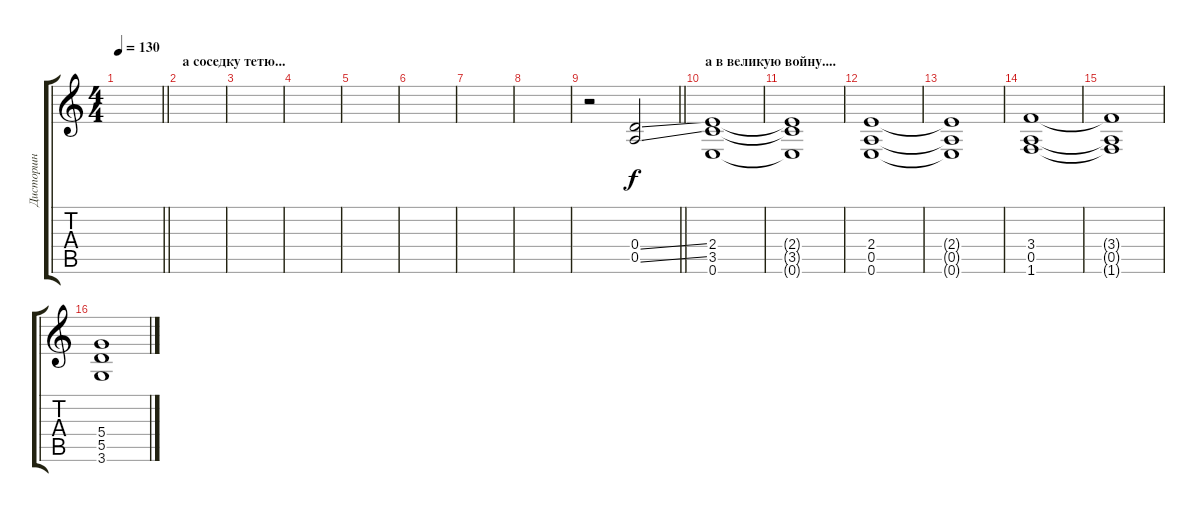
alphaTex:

\track ("Дисторшн" "Дисторшн") {instrument distortionguitar}
\staff {score tabs}
\tuning (E4 B3 G3 D3 A2 E2) {hide}
\ts (4 4)
\tempo 130
\clef g2
\barLineRight lightlight
\ks c
|
\section ("" "а соседку тетю...")
|
|
|
|
|
|
|
\barLineRight lightlight
r.2 (0.4{ss} 0.5{ss}).2 |
\section ("" "а в великую войну....")
(2.4 3.5 0.6).1 |
(2.4{t} 3.5{t} 0.6{t}).1 |
(2.4 0.5 0.6).1 |
(2.4{t} 0.5{t} 0.6{t}).1 |
(3.4 0.5 1.6).1 |
(3.4{t} 0.5{t} 1.6{t}).1 |
(5.4 5.5 3.6).1
